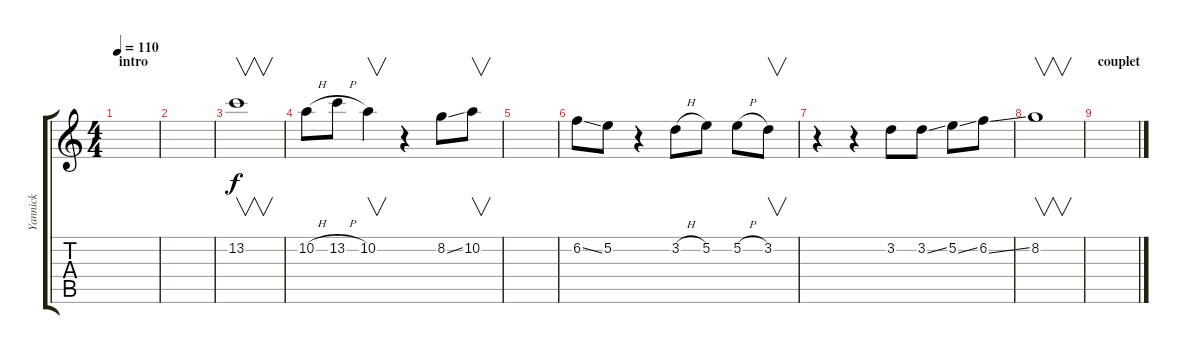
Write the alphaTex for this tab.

\track ("Yannick" "Yannick") {instrument overdrivenguitar}
\staff {score tabs}
\tuning (E4 B3 G3 D3 A2 E2) {hide}
\ts (4 4)
\section ("" "intro")
\tempo 110
\clef g2
\ks c
|
|
13.2.1{v} |
10.2{h}.8 13.2{h}.8 10.2.4{v} r.4 8.2{ss}.8 10.2.8{v} |
|
6.2{ss}.8 5.2.8 r.4 3.2{h}.8 5.2.8 5.2{h}.8 3.2.8{v} |
r.4 r.4 3.2.8 3.2{ss}.8 5.2{ss}.8 6.2{ss}.8 |
8.2.1{v} |
\section ("" "couplet")
